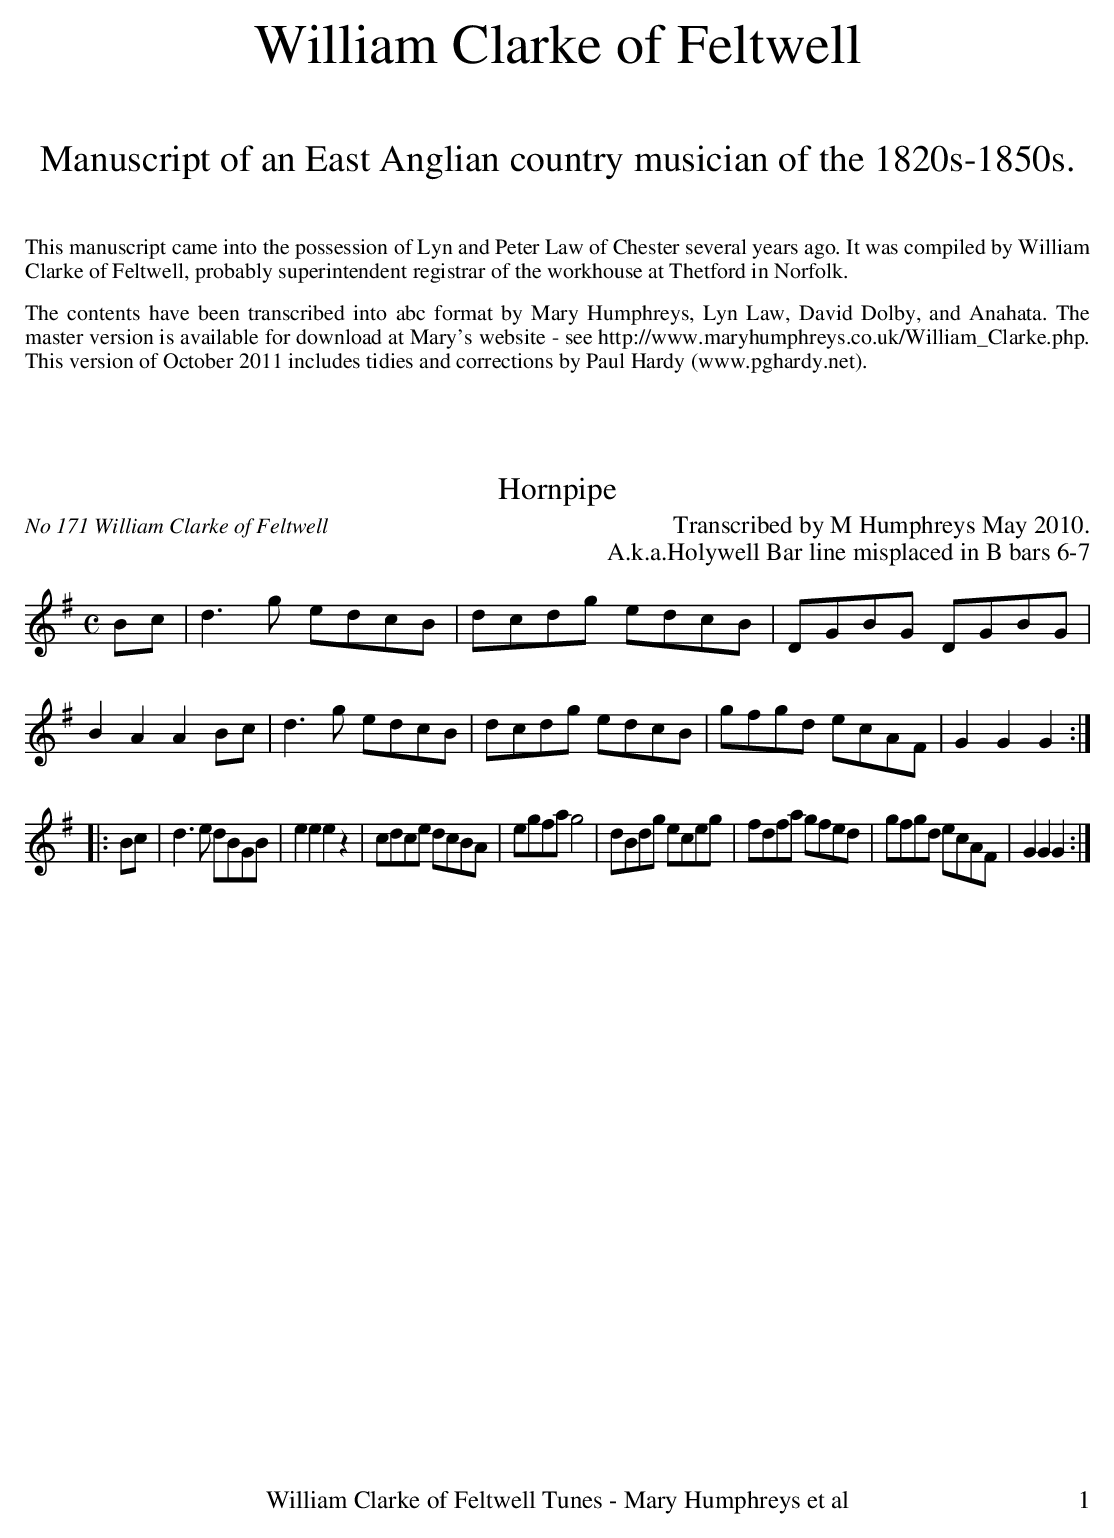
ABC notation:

X:1
T:Hornpipe
O:No 171 William Clarke of Feltwell
M:C
L:1/8
K:G
Bc|d3g edcB|dcdg edcB|DGBG DGBG|B2 A2A2Bc|d3g edcB|dcdg edcB|gfgd ecAF|G2G2G2:|
|:Bc|d3e dBGB|e2e2e2z2|cdce dcBA|egfa g4|dBdg eceg|fdfa gfed|gfgd ecAF|G2G2G2:|
